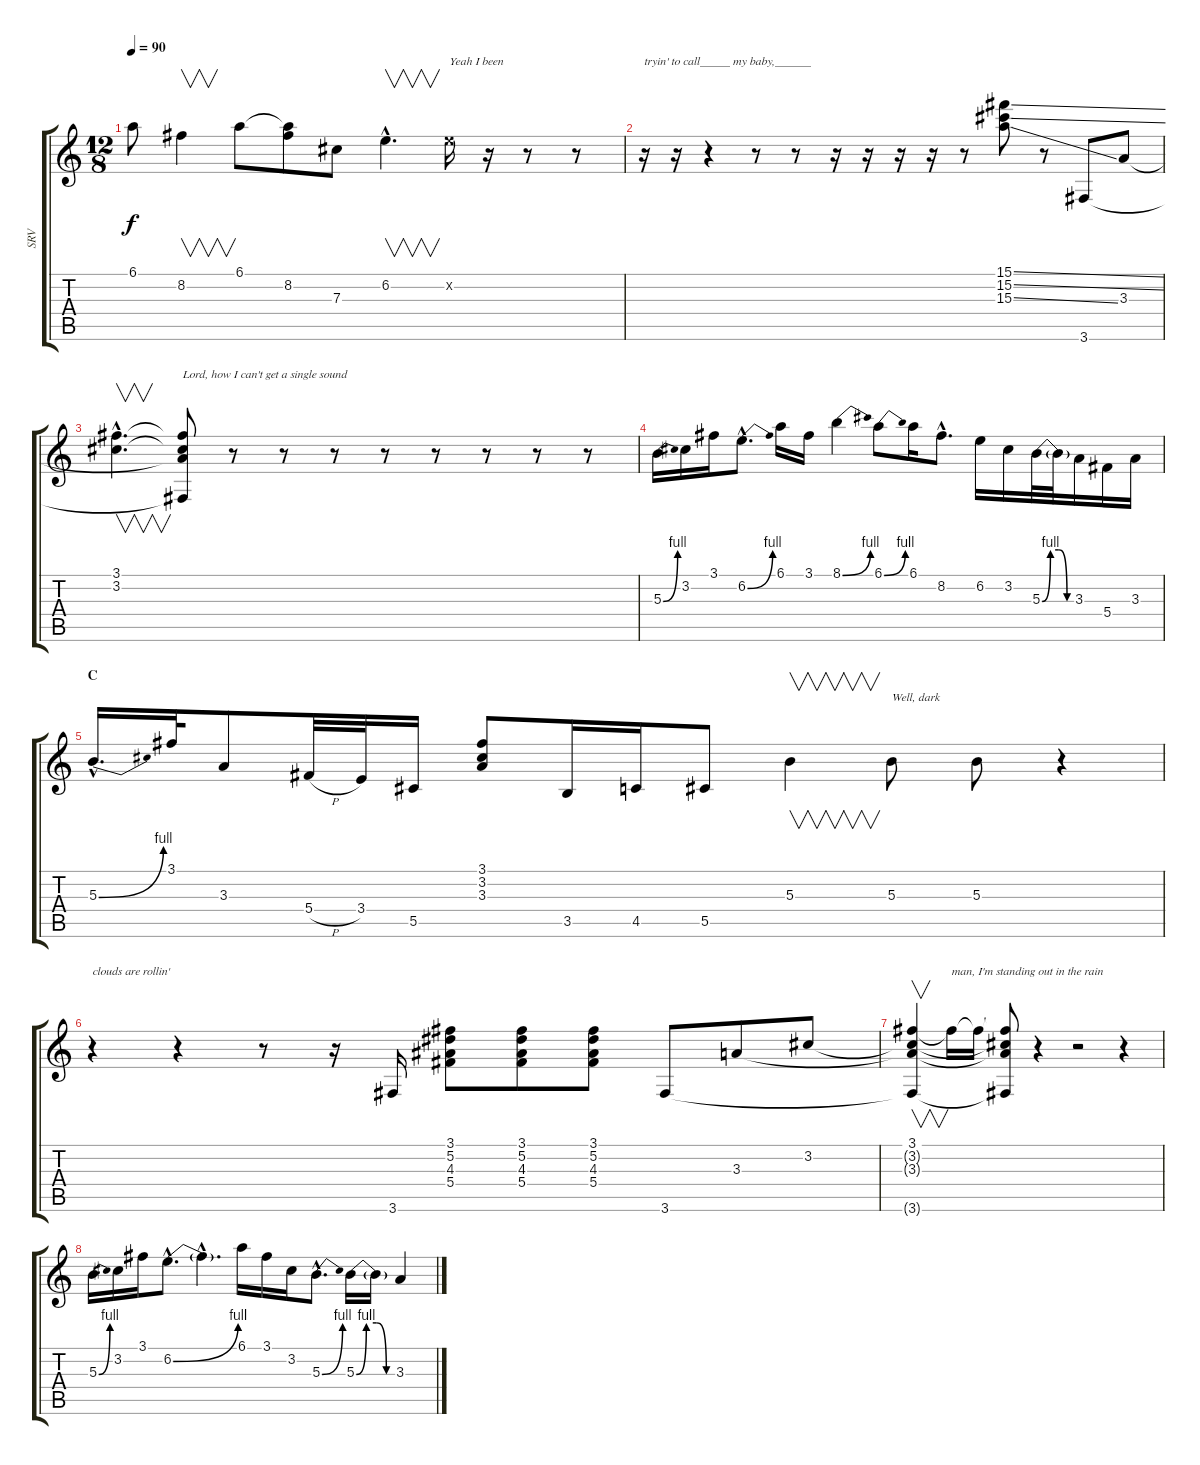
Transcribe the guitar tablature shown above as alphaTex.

\track ("SRV" "SRV") {instrument overdrivenguitar}
\staff {score tabs}
\tuning (Eb4 Bb3 Gb3 Db3 Ab2 Eb2) {hide}
\ts (12 8)
\tempo 90
\clef g2
\ks c
6.1.8{dy f} 8.2.4{v} 6.1.8 (6.1{t} 8.2).8 7.3.8 6.2{hac}.4{v d} 6.2{x}.16{txt "Yeah I been"} r.16 r.8 r.8 |
r.16{txt "tryin' to call_____ my baby,______"} r.16 r.4 r.8 r.8 r.16 r.16 r.16 r.16 r.8 (15.1{ss} 15.2{ss} 15.3{ss}).8 r.8 3.6.8 3.3.8 |
(3.1{hac} 3.2{hac}).4{v d} (3.1{t} 3.2{t} 3.3{t} 3.6{t}).8{txt "Lord, how I can't get a single sound"} r.8 r.8 r.8 r.8 r.8 r.8 r.8 r.8 |
5.3{be (bend 0 0 60 4)}.16 3.2.16 3.1.16 6.2{be (bend 0 0 60 4) hac}.8{d} 6.1.16 3.1.16 8.1{be (bend 0 0 60 4)}.4 6.1{be (bend 0 0 60 4)}.8 6.1.16 8.2{hac}.8{d} 6.2.16 3.2.16 5.3{be (custom 0 0 15 4 30 4 45 0 60 0)}.32 5.3{t}.32 3.3.16 5.4.16 3.3.16 |
\section ("" "C")
5.3{be (bend 0 0 60 4) hac}.16{d} 3.1.32 3.3.8 5.4{h}.32 3.4.32 5.5.16 (3.1 3.2 3.3).8 3.5.16 4.5.16 5.5.8 5.3.4{v} 5.3.8{txt "Well, dark"} 5.3.8 r.4 |
r.4{txt "clouds are rollin'"} r.4 r.8 r.16 3.6.16 (3.1 5.2 4.3 5.4).8 (3.1 5.2 4.3 5.4).8 (3.1 5.2 4.3 5.4).8 3.6.8 3.3.8 3.2.8 |
(3.1 3.2{t} 3.3{t} 3.6{t}).4{v} 3.1{t}.16{txt "man, I'm standing out in the rain"} 3.1{t}.16 (3.1{t} 3.2{t} 3.3{t} 3.6{t}).8 r.4 r.2 r.4 |
5.3{be (bend 0 0 60 4)}.16 3.2.16 3.1.16 6.2{be (bend 0 0 60 4) hac}.8{d} 6.2{hac t}.4{d} 6.1.16 3.1.16 3.2.16 5.3{be (bend 0 0 60 4) hac}.8{d} 5.3{be (custom 0 0 15 4 30 4 45 0 60 0)}.16 5.3{t}.16 3.3.4
